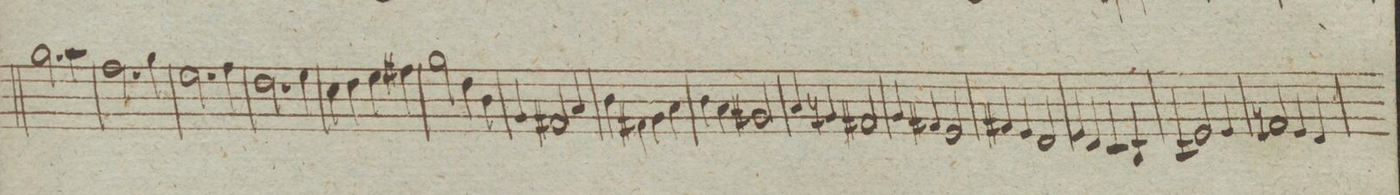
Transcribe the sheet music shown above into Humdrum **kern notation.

**kern	**dynam
*I"Clarinetto 2do in C:	*
*clefG2	*
*k[]	*
*met(c|)	*
*M2/2	*
2.gg\	.
4aa\	.
=143	=143
2.ff\	.
4gg\	.
=144	=144
2.ee\	.
4ff\	.
=145	=145
2.dd\	.
4ee\	.
=146	=146
4cc\	.
4dd\	.
4ee\	.
4ff#X\	.
=147	=147
2gg\	.
4dd\	.
4b\	.
=148	=148
4g/	.
2f#X/	.
4a/	.
=149	=149
4b\	.
4f#X\	.
4g\	.
4a\	.
=150	=150
4b\	.
4a\	.
2g#X/	.
=151	=151
4a/	.
4gn/	.
2f#X/	.
=152	=152
4g/	.
4f#X/	.
2e/	.
=153	=153
4f#X/	.
4e/	.
2d/	.
=154	=154
4e/	.
4d/	.
4c/	.
4B/	.
=155	=155
4A/	.
2e/	.
4e/	.
=156	=156
2fn/	.
4e/	.
4d/	.
=157	=157
*-	*-
